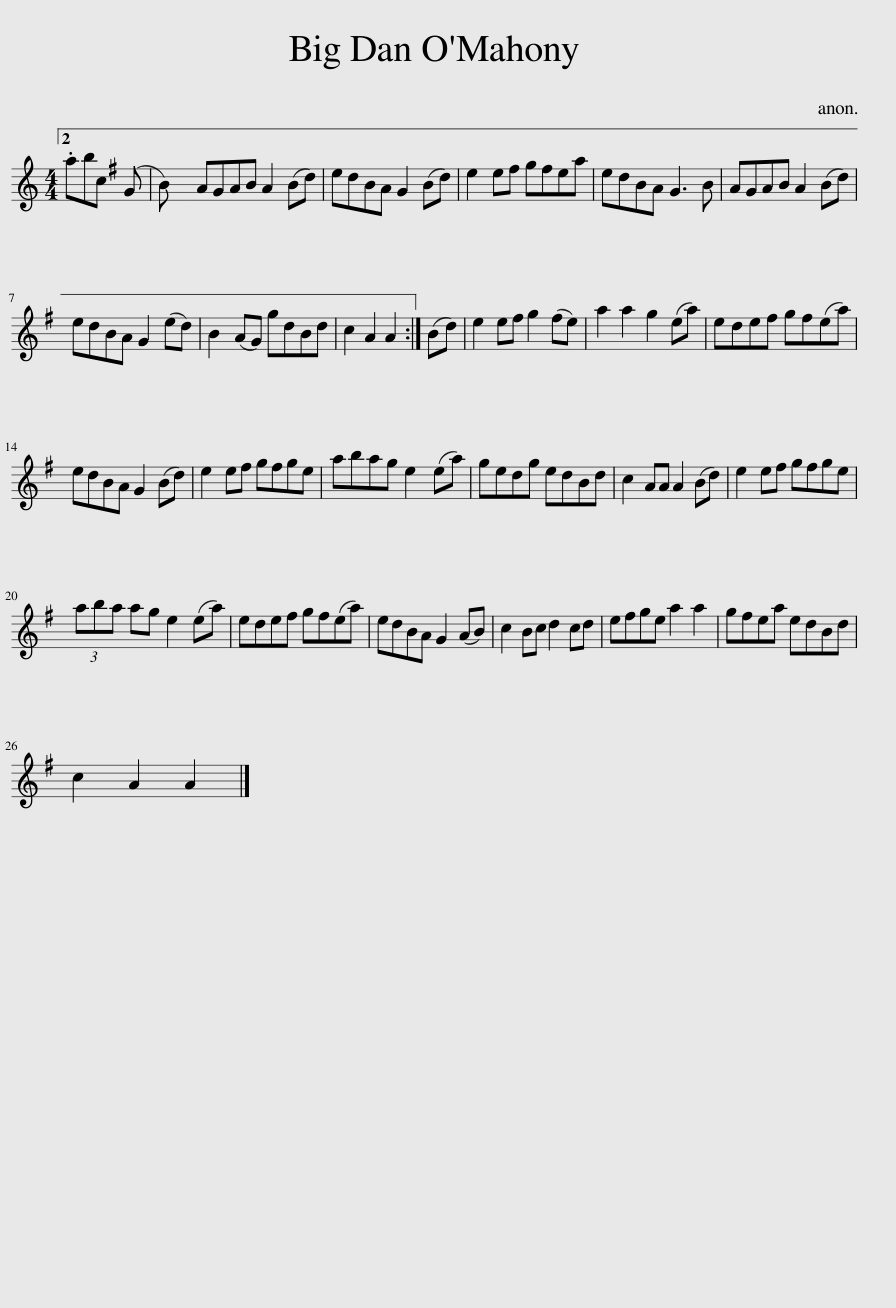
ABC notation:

X:1
L:1/8
M:4/4
I:linebreak $
K:C
V:1 treble
V:1
 .abc (G B) | AGAB A2 (Bd) | edBA G2 (Bd) | e2 e^f gfea | edBA G3 B | %5
 AGAB A2 (Bd) |$ edBA G2 (ed) | B2 (AG) gdBd | c2 A2 A2 :| (Bd) | %10
 e2 e^f g2 (fe) | a2 a2 g2 (ea) | ede^f gf(ea) |$ edBA G2 (Bd) | e2 e^f gfge | %15
 abag e2 (ea) | gedg edBd | c2 AA A2 (Bd) | e2 e^f gfge |$ (3aba ag e2 (ea) | %20
 ede^f gf(ea) | edBA G2 (AB) | c2 Bc d2 cd | e^fge a2 a2 | g^fea edBd |$ %25
 c2 A2 A2 |] %26
